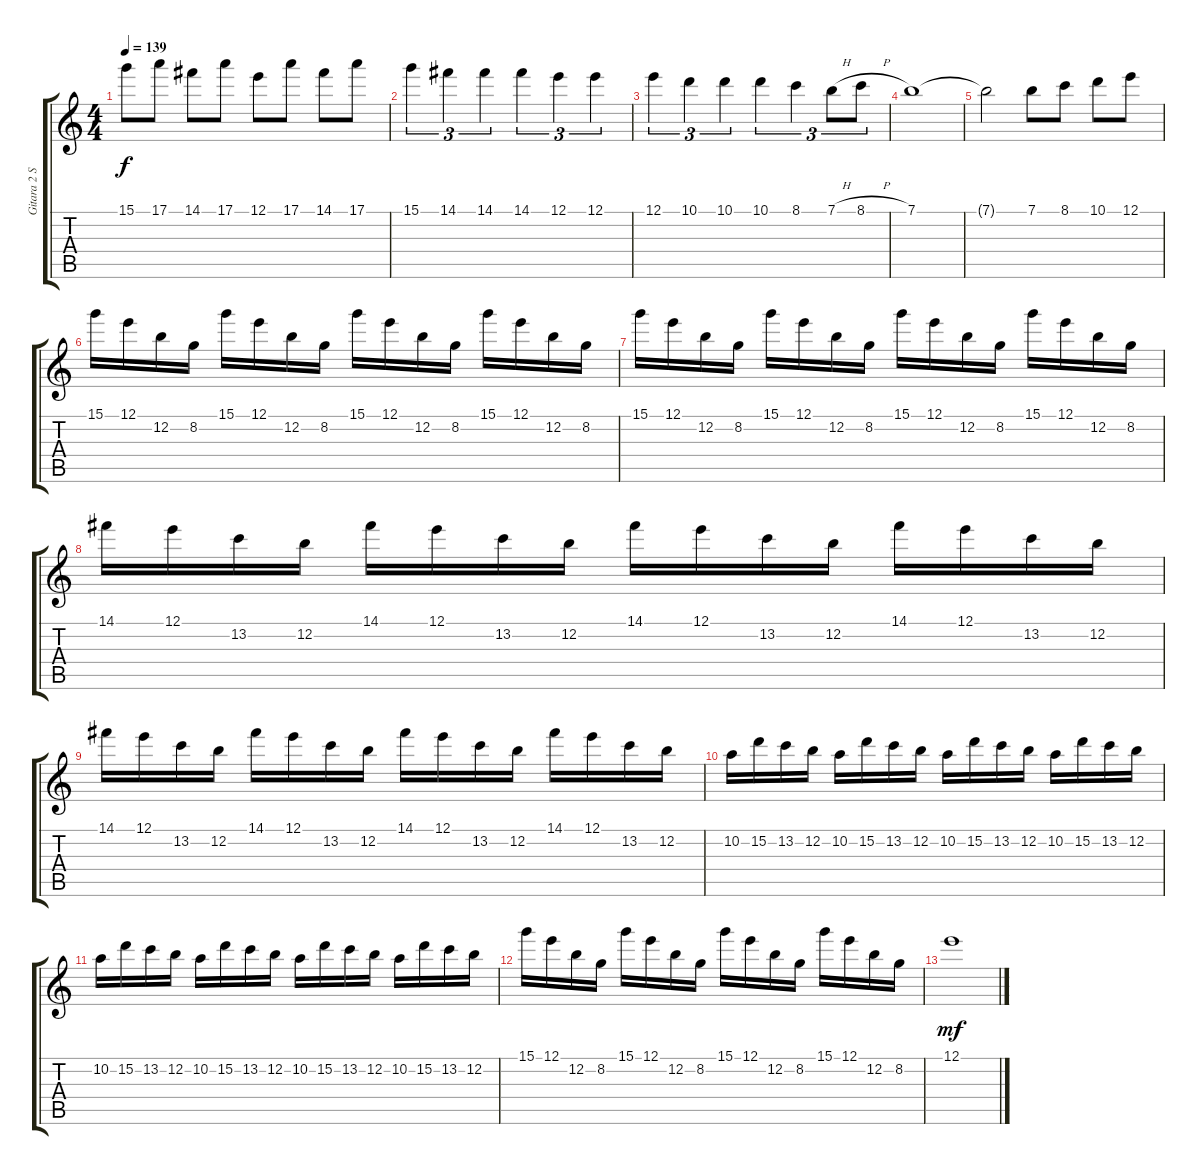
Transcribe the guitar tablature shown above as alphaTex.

\track ("Gitara 2 Solo" "Gitara 2 S") {instrument overdrivenguitar}
\staff {score tabs}
\tuning (E4 B3 G3 D3 A2 E2) {hide}
\ts (4 4)
\tempo 139
\clef g2
\ks c
15.1.8{dy f} 17.1.8 14.1.8 17.1.8 12.1.8 17.1.8 14.1.8 17.1.8 |
15.1.4{tu (3 2)} 14.1.4{tu (3 2)} 14.1.4{tu (3 2)} 14.1.4{tu (3 2)} 12.1.4{tu (3 2)} 12.1.4{tu (3 2)} |
12.1.4{tu (3 2)} 10.1.4{tu (3 2)} 10.1.4{tu (3 2)} 10.1.4{tu (3 2)} 8.1.4{tu (3 2)} 7.1{h}.8{tu (3 2)} 8.1{h}.8{tu (3 2)} |
7.1.1 |
7.1{t}.2 7.1.8 8.1.8 10.1.8 12.1.8 |
15.1.16 12.1.16 12.2.16 8.2.16 15.1.16 12.1.16 12.2.16 8.2.16 15.1.16 12.1.16 12.2.16 8.2.16 15.1.16 12.1.16 12.2.16 8.2.16 |
15.1.16 12.1.16 12.2.16 8.2.16 15.1.16 12.1.16 12.2.16 8.2.16 15.1.16 12.1.16 12.2.16 8.2.16 15.1.16 12.1.16 12.2.16 8.2.16 |
14.1.16 12.1.16 13.2.16 12.2.16 14.1.16 12.1.16 13.2.16 12.2.16 14.1.16 12.1.16 13.2.16 12.2.16 14.1.16 12.1.16 13.2.16 12.2.16 |
14.1.16 12.1.16 13.2.16 12.2.16 14.1.16 12.1.16 13.2.16 12.2.16 14.1.16 12.1.16 13.2.16 12.2.16 14.1.16 12.1.16 13.2.16 12.2.16 |
10.2.16 15.2.16 13.2.16 12.2.16 10.2.16 15.2.16 13.2.16 12.2.16 10.2.16 15.2.16 13.2.16 12.2.16 10.2.16 15.2.16 13.2.16 12.2.16 |
10.2.16 15.2.16 13.2.16 12.2.16 10.2.16 15.2.16 13.2.16 12.2.16 10.2.16 15.2.16 13.2.16 12.2.16 10.2.16 15.2.16 13.2.16 12.2.16 |
15.1.16 12.1.16 12.2.16 8.2.16 15.1.16 12.1.16 12.2.16 8.2.16 15.1.16 12.1.16 12.2.16 8.2.16 15.1.16 12.1.16 12.2.16 8.2.16 |
12.1.1{dy mf}
